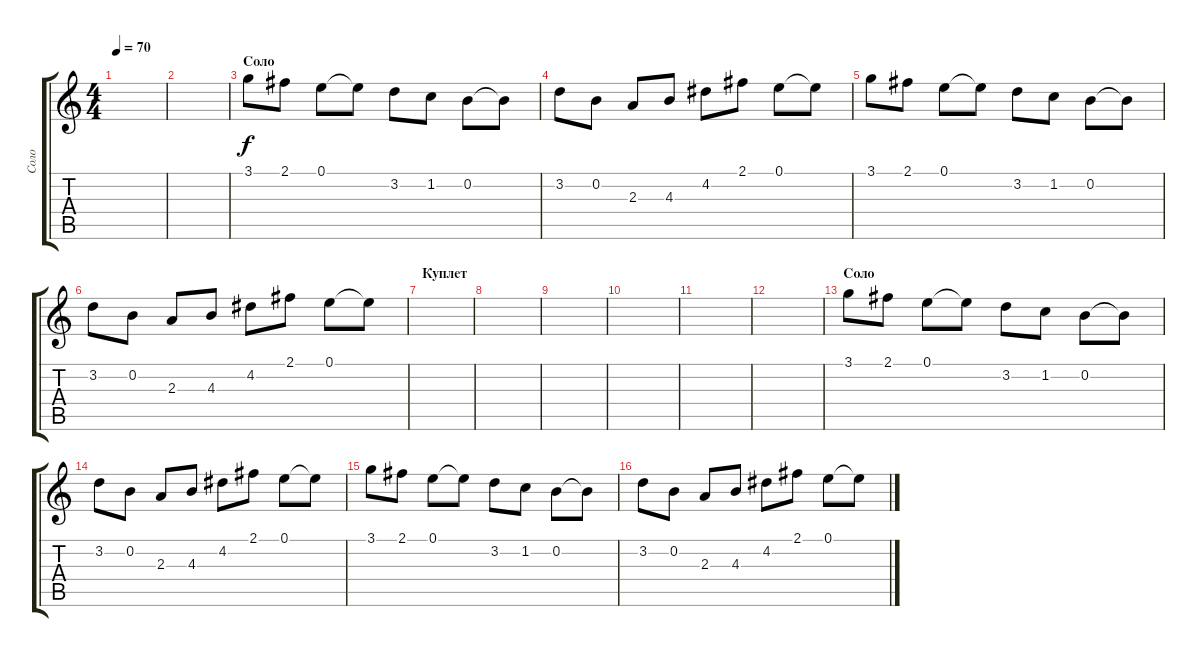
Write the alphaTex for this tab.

\track ("Соло " "Соло ") {instrument electricguitarclean}
\staff {score tabs}
\tuning (E4 B3 G3 D3 A2 E2) {hide}
\ts (4 4)
\tempo 70
\clef g2
\ks c
|
|
\section ("" "Соло")
3.1.8 2.1.8 0.1.8 0.1{t}.8 3.2.8 1.2.8 0.2.8 0.2{t}.8 |
3.2.8 0.2.8 2.3.8 4.3.8 4.2.8 2.1.8 0.1.8 0.1{t}.8 |
3.1.8 2.1.8 0.1.8 0.1{t}.8 3.2.8 1.2.8 0.2.8 0.2{t}.8 |
3.2.8 0.2.8 2.3.8 4.3.8 4.2.8 2.1.8 0.1.8 0.1{t}.8 |
\section ("" "Куплет")
|
|
|
|
|
|
\section ("" "Соло")
3.1.8 2.1.8 0.1.8 0.1{t}.8 3.2.8 1.2.8 0.2.8 0.2{t}.8 |
3.2.8 0.2.8 2.3.8 4.3.8 4.2.8 2.1.8 0.1.8 0.1{t}.8 |
3.1.8 2.1.8 0.1.8 0.1{t}.8 3.2.8 1.2.8 0.2.8 0.2{t}.8 |
3.2.8 0.2.8 2.3.8 4.3.8 4.2.8 2.1.8 0.1.8 0.1{t}.8
